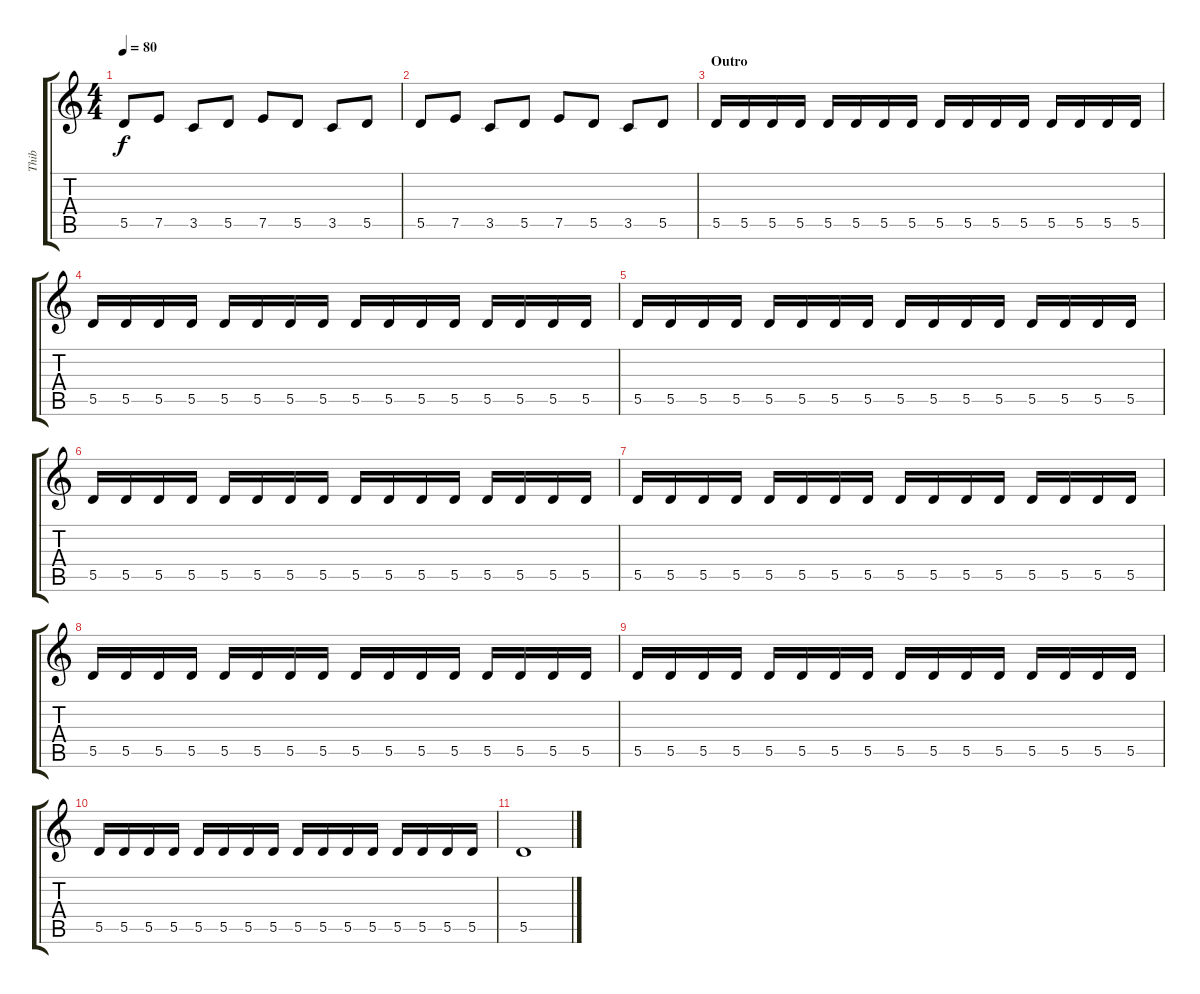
\track ("Thib" "Thib") {instrument distortionguitar}
\staff {score tabs}
\tuning (E4 B3 G3 D3 A2 E2) {hide}
\ts (4 4)
\tempo 80
\clef g2
\ks c
5.5.8{dy f} 7.5.8 3.5.8 5.5.8 7.5.8 5.5.8 3.5.8 5.5.8 |
5.5.8 7.5.8 3.5.8 5.5.8 7.5.8 5.5.8 3.5.8 5.5.8 |
\section ("" "Outro ")
5.5.16 5.5.16 5.5.16 5.5.16 5.5.16 5.5.16 5.5.16 5.5.16 5.5.16 5.5.16 5.5.16 5.5.16 5.5.16 5.5.16 5.5.16 5.5.16 |
5.5.16 5.5.16 5.5.16 5.5.16 5.5.16 5.5.16 5.5.16 5.5.16 5.5.16 5.5.16 5.5.16 5.5.16 5.5.16 5.5.16 5.5.16 5.5.16 |
5.5.16 5.5.16 5.5.16 5.5.16 5.5.16 5.5.16 5.5.16 5.5.16 5.5.16 5.5.16 5.5.16 5.5.16 5.5.16 5.5.16 5.5.16 5.5.16 |
5.5.16 5.5.16 5.5.16 5.5.16 5.5.16 5.5.16 5.5.16 5.5.16 5.5.16 5.5.16 5.5.16 5.5.16 5.5.16 5.5.16 5.5.16 5.5.16 |
5.5.16 5.5.16 5.5.16 5.5.16 5.5.16 5.5.16 5.5.16 5.5.16 5.5.16 5.5.16 5.5.16 5.5.16 5.5.16 5.5.16 5.5.16 5.5.16 |
5.5.16 5.5.16 5.5.16 5.5.16 5.5.16 5.5.16 5.5.16 5.5.16 5.5.16 5.5.16 5.5.16 5.5.16 5.5.16 5.5.16 5.5.16 5.5.16 |
5.5.16 5.5.16 5.5.16 5.5.16 5.5.16 5.5.16 5.5.16 5.5.16 5.5.16 5.5.16 5.5.16 5.5.16 5.5.16 5.5.16 5.5.16 5.5.16 |
5.5.16 5.5.16 5.5.16 5.5.16 5.5.16 5.5.16 5.5.16 5.5.16 5.5.16 5.5.16 5.5.16 5.5.16 5.5.16 5.5.16 5.5.16 5.5.16 |
5.5.1
